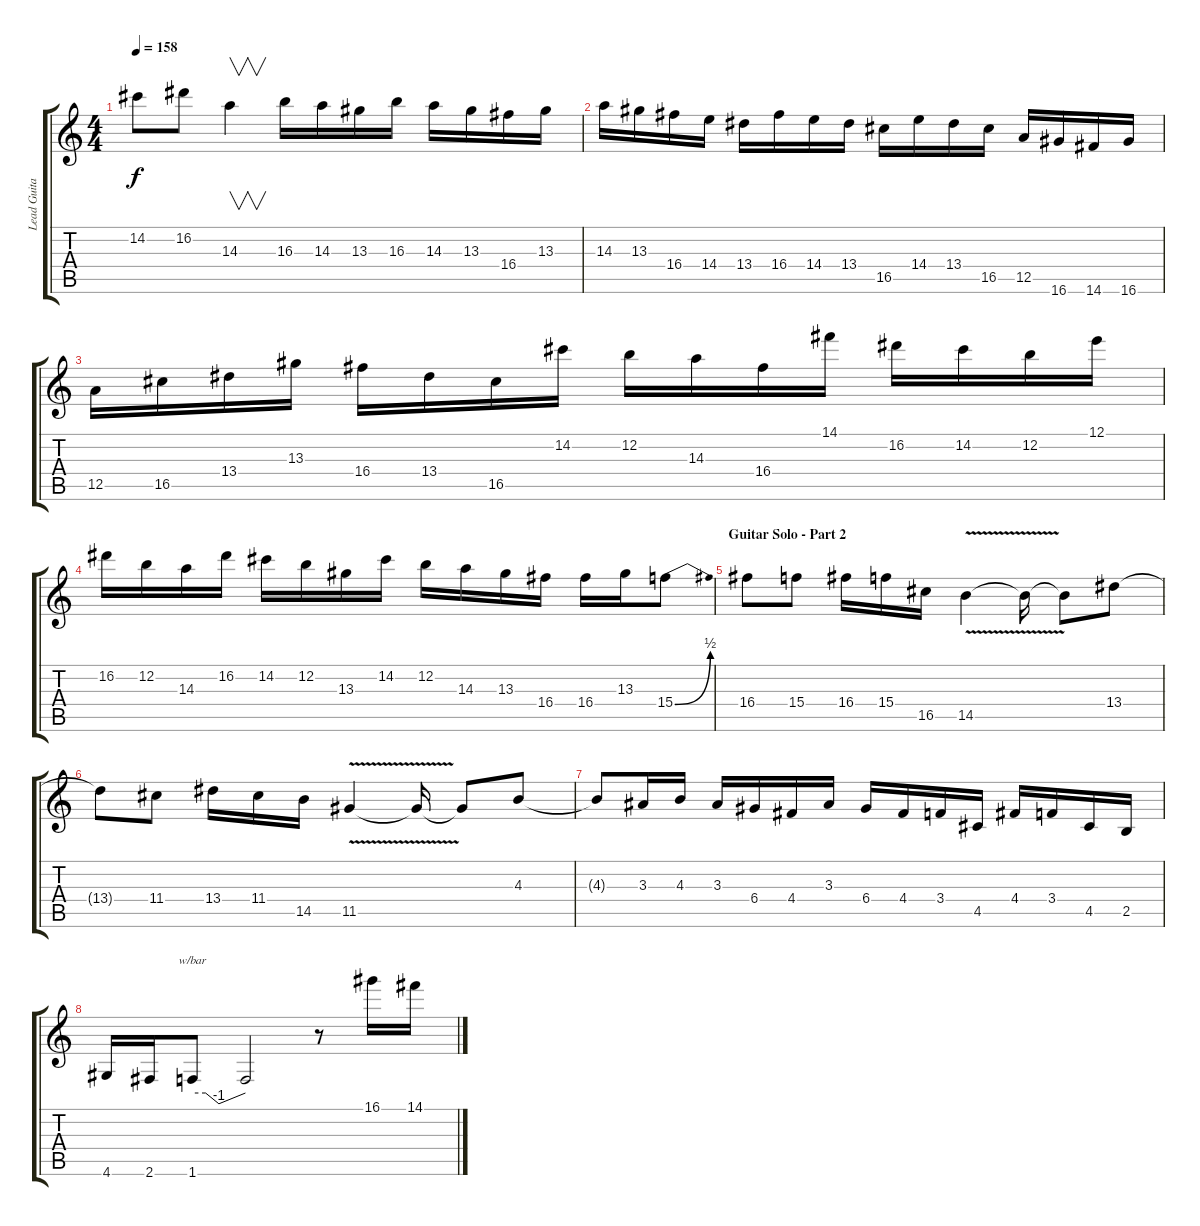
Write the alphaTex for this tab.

\track ("Lead Guitar" "Lead Guita") {instrument overdrivenguitar}
\staff {score tabs}
\tuning (E4 B3 G3 D3 A2 E2) {hide}
\ts (4 4)
\tempo 158
\clef g2
\ks c
14.2.8{dy f} 16.2.8 14.3.4{v} 16.3.16 14.3.16 13.3.16 16.3.16 14.3.16 13.3.16 16.4.16 13.3.16 |
14.3.16 13.3.16 16.4.16 14.4.16 13.4.16 16.4.16 14.4.16 13.4.16 16.5.16 14.4.16 13.4.16 16.5.16 12.5.16 16.6.16 14.6.16 16.6.16 |
12.5.16 16.5.16 13.4.16 13.3.16 16.4.16 13.4.16 16.5.16 14.2.16 12.2.16 14.3.16 16.4.16 14.1.16 16.2.16 14.2.16 12.2.16 12.1.16 |
16.2.16 12.2.16 14.3.16 16.2.16 14.2.16 12.2.16 13.3.16 14.2.16 12.2.16 14.3.16 13.3.16 16.4.16 16.4.16 13.3.16 15.4{be (bend 0 0 60 2)}.8 |
\section ("" "Guitar Solo - Part 2")
16.4.8 15.4.8 16.4.16 15.4.16 16.5.16 14.5{v}.4 14.5{t}.16 14.5{t}.8 13.4.8 |
13.4{t}.8 11.4.8 13.4.16 11.4.16 14.5.16 11.5{v}.4 11.5{t}.16 11.5{t}.8 4.3.8 |
4.3{t}.8 3.3.16 4.3.16 3.3.16 6.4.16 4.4.16 3.3.16 6.4.16 4.4.16 3.4.16 4.5.16 4.4.16 3.4.16 4.5.16 2.5.16 |
4.6.16 2.6.16 1.6.8{tbe (custom default 0 0 15 0 30 -4 60 0)} 1.6{t}.2 r.8 16.1.16 14.1.16
